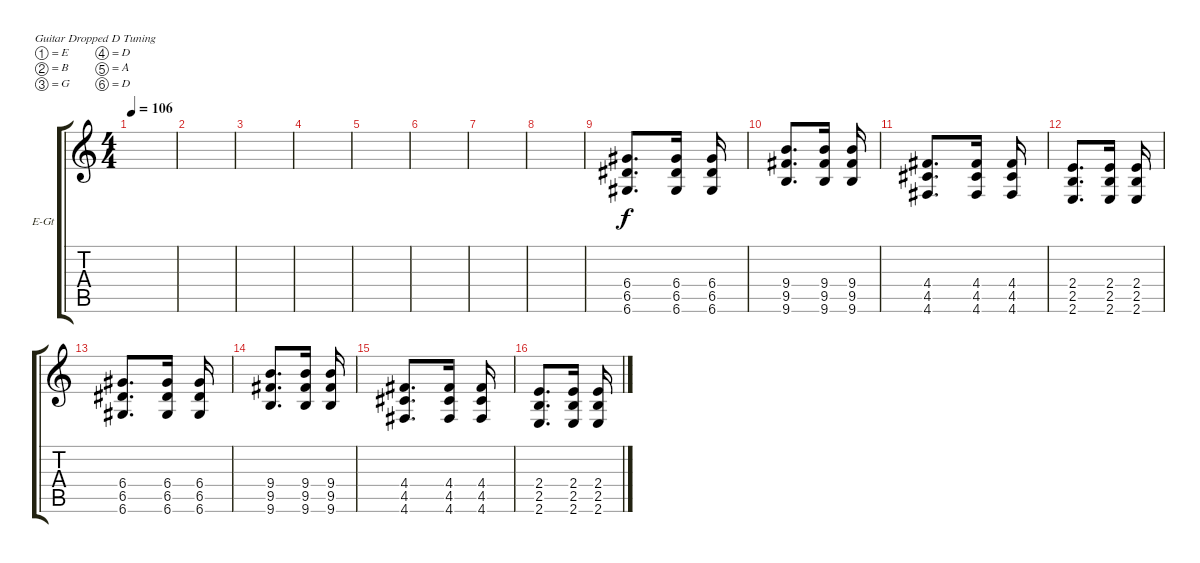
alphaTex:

\defaultSystemsLayout 4
\bracketExtendMode groupsimilarinstruments
\firstSystemTrackNameOrientation horizontal
\otherSystemsTrackNameOrientation horizontal
\track ("Electric Guitar" "E-Gt") {instrument overdrivenguitar}
\staff {score tabs}
\tuning (E4 B3 G3 D3 A2 D2)
\ts (4 4)
\tempo 106
\clef g2
\ks c
|
|
|
|
|
|
|
|
(6.4 6.5 6.6).8{d} (6.6 6.5 6.4).16 (6.4 6.5 6.6).16 |
(9.4 9.5 9.6).8{d} (9.6 9.5 9.4).16 (9.4 9.5 9.6).16 |
(4.4 4.5 4.6).8{d} (4.6 4.5 4.4).16 (4.4 4.5 4.6).16 |
(2.4 2.5 2.6).8{d} (2.6 2.5 2.4).16 (2.4 2.5 2.6).16 |
(6.4 6.5 6.6).8{d} (6.6 6.5 6.4).16 (6.4 6.5 6.6).16 |
(9.4 9.5 9.6).8{d} (9.6 9.5 9.4).16 (9.4 9.5 9.6).16 |
(4.4 4.5 4.6).8{d} (4.6 4.5 4.4).16 (4.4 4.5 4.6).16 |
(2.4 2.5 2.6).8{d} (2.6 2.5 2.4).16 (2.4 2.5 2.6).16
